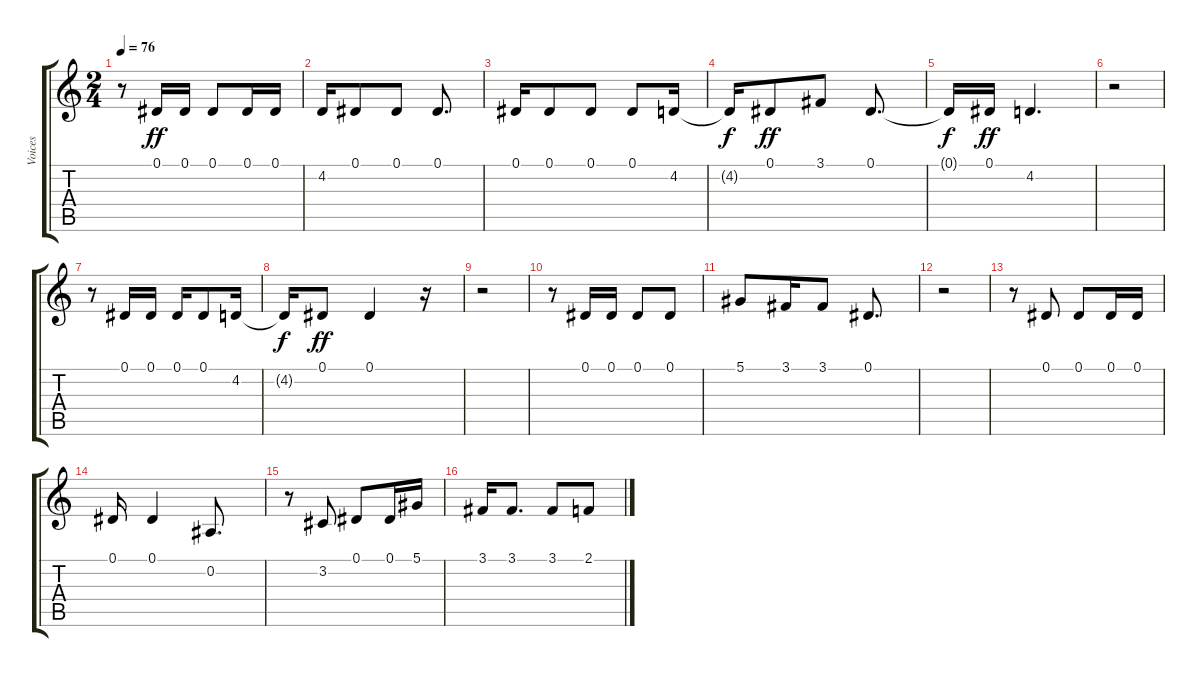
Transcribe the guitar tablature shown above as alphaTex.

\track ("Voices" "Voices") {instrument englishhorn}
\staff {score tabs}
\tuning (Eb4 Bb3 Gb3 Db3 Ab2 Eb2) {hide}
\ts (2 4)
\tempo 76
\clef g2
\ks c
r.8{dy ff} 0.1.16 0.1.16 0.1.8 0.1.16 0.1.16 |
4.2.16 0.1.8 0.1.8 0.1.8{d} |
0.1.16 0.1.8 0.1.8 0.1.8 4.2.16 |
4.2{t}.16{dy f} 0.1.8{dy ff} 3.1.8 0.1.8{d} |
0.1{t}.16{dy f} 0.1.16{dy ff} 4.2.4{d} |
r.2 |
r.8 0.1.16 0.1.16 0.1.16 0.1.8 4.2.16 |
4.2{t}.16{dy f} 0.1.8{dy ff} 0.1.4 r.16 |
r.2 |
r.8 0.1.16 0.1.16 0.1.8 0.1.8 |
5.1.8 3.1.16 3.1.8 0.1.8{d} |
r.2 |
r.8 0.1.8 0.1.8 0.1.16 0.1.16 |
0.1.16 0.1.4 0.2.8{d} |
r.8 3.2.8 0.1.8 0.1.16 5.1.16 |
3.1.16 3.1.8{d} 3.1.8 2.1.8
